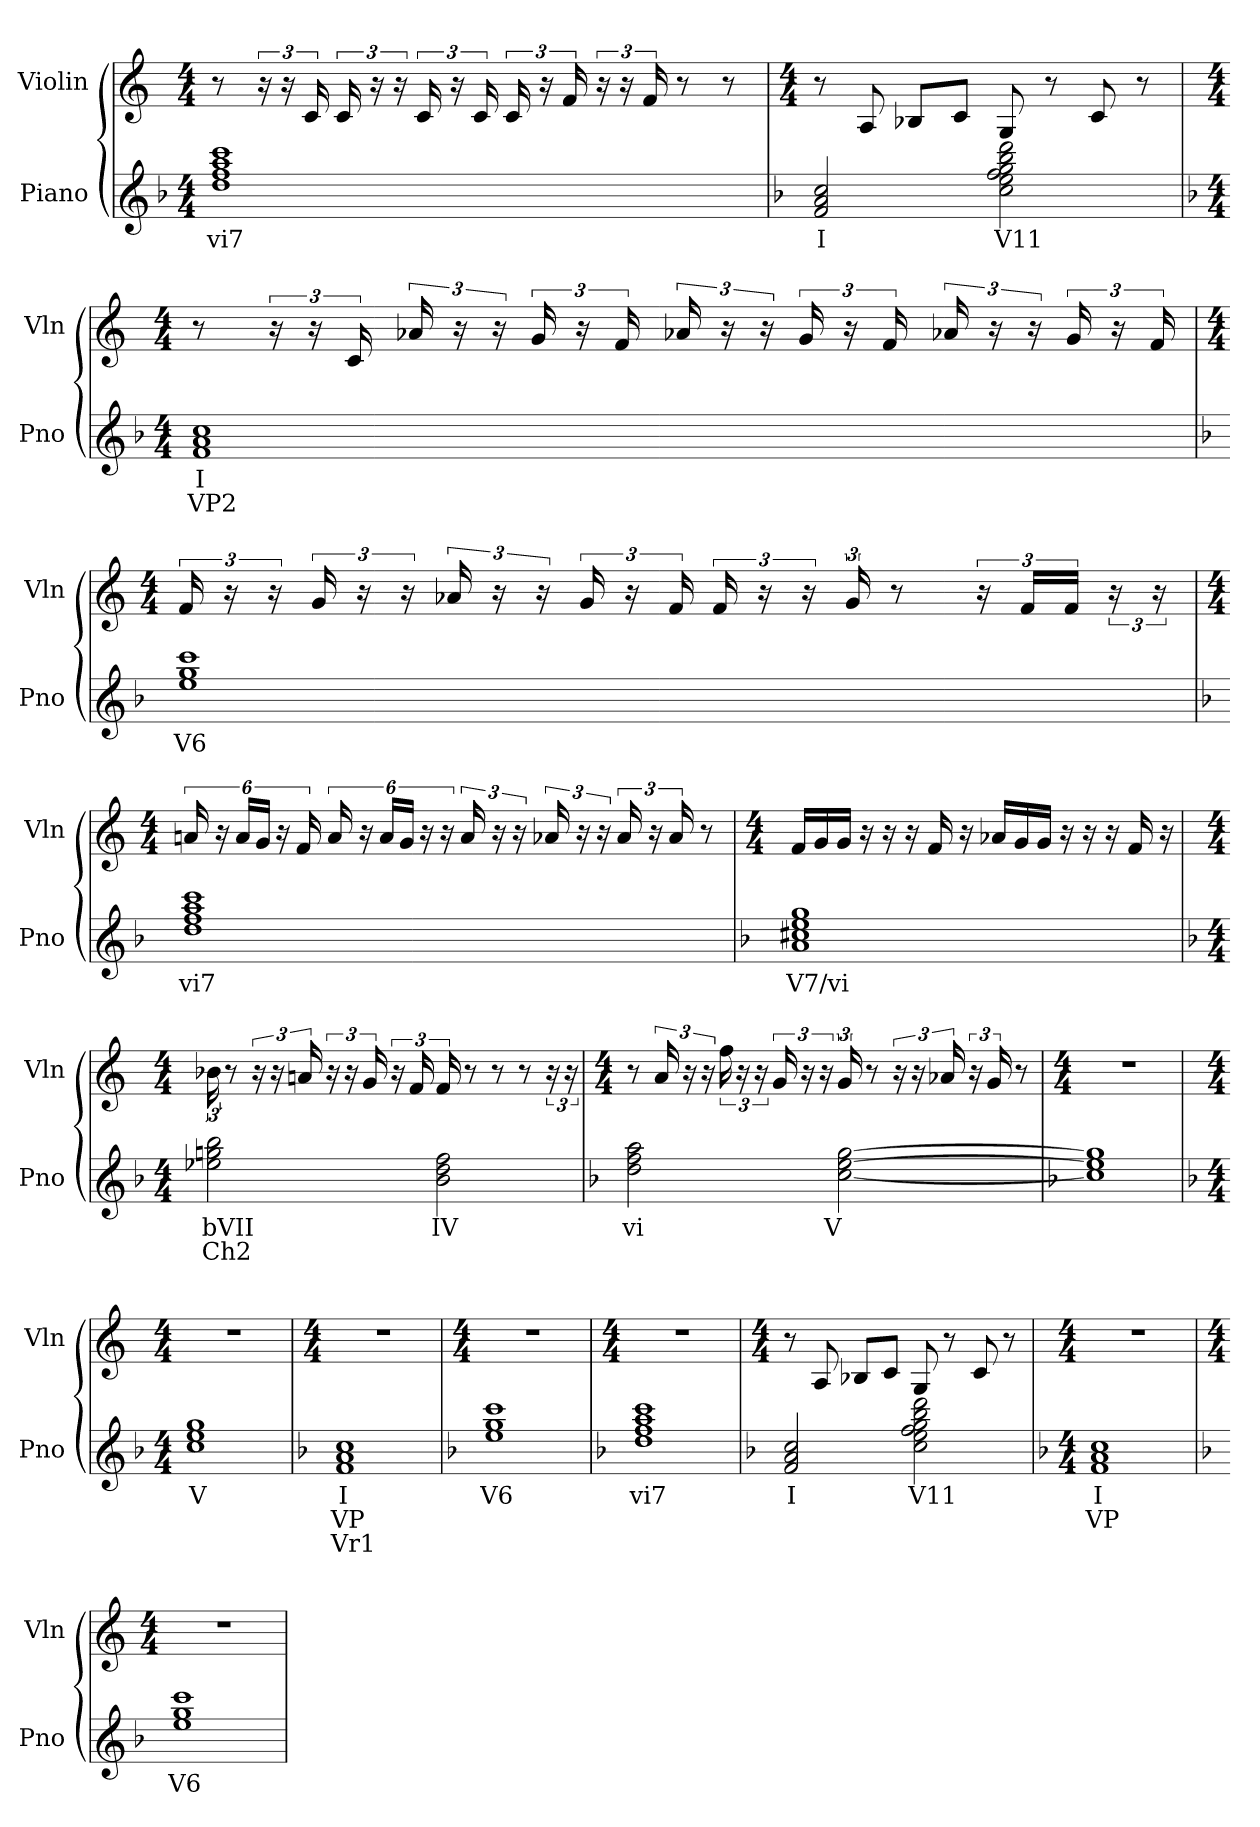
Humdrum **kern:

**kern	**text	**text	**text	**kern
*part2	*part2	*part2	*part2	*part1
*staff2	*staff2	*staff2	*staff2	*staff1
*I"Piano	*	*	*	*I"Violin
*I'Pno	*	*	*	*I'Vln
*k[b-]	*	*	*	*
*F:	*	*	*	*
*M4/4	*	*	*	*M4/4
=	=	=	=	=
1dd 1ff 1aa 1ccc	vi7	.	.	8r
.	.	.	.	24r
.	.	.	.	24r
.	.	.	.	24c
.	.	.	.	24c
.	.	.	.	24r
.	.	.	.	24r
.	.	.	.	24c
.	.	.	.	24r
.	.	.	.	24c
.	.	.	.	24c
.	.	.	.	24r
.	.	.	.	24f
.	.	.	.	24r
.	.	.	.	24r
.	.	.	.	24f
.	.	.	.	8r
.	.	.	.	8r
=	=	=	=	=
*k[b-]	*	*	*	*
*F:	*	*	*	*
*	*	*	*	*M4/4
2f 2a 2cc	I	.	.	8r
.	.	.	.	8A
.	.	.	.	8B-XL
.	.	.	.	8cJ
2cc 2ee 2gg 2bb- 2ddd 2ff	V11	.	.	8G
.	.	.	.	8r
.	.	.	.	8c
.	.	.	.	8r
=	=	=	=	=
*k[b-]	*	*	*	*
*F:	*	*	*	*
*M4/4	*	*	*	*M4/4
1f 1a 1cc	I	VP2	.	8r
.	.	.	.	24r
.	.	.	.	24r
.	.	.	.	24c
.	.	.	.	24a-X
.	.	.	.	24r
.	.	.	.	24r
.	.	.	.	24g
.	.	.	.	24r
.	.	.	.	24f
.	.	.	.	24a-X
.	.	.	.	24r
.	.	.	.	24r
.	.	.	.	24g
.	.	.	.	24r
.	.	.	.	24f
.	.	.	.	24a-X
.	.	.	.	24r
.	.	.	.	24r
.	.	.	.	24g
.	.	.	.	24r
.	.	.	.	24f
=	=	=	=	=
*k[b-]	*	*	*	*
*F:	*	*	*	*
*	*	*	*	*M4/4
1ee 1gg 1ccc	V6	.	.	24f
.	.	.	.	24r
.	.	.	.	24r
.	.	.	.	24g
.	.	.	.	24r
.	.	.	.	24r
.	.	.	.	24a-X
.	.	.	.	24r
.	.	.	.	24r
.	.	.	.	24g
.	.	.	.	24r
.	.	.	.	24f
.	.	.	.	24f
.	.	.	.	24r
.	.	.	.	24r
.	.	.	.	24g
.	.	.	.	8r
.	.	.	.	24r
.	.	.	.	24fLL
.	.	.	.	24fJJ
.	.	.	.	24r
.	.	.	.	24r
=	=	=	=	=
*k[b-]	*	*	*	*
*F:	*	*	*	*
*	*	*	*	*M4/4
1dd 1ff 1aa 1ccc	vi7	.	.	24an
.	.	.	.	24r
.	.	.	.	24aLL
.	.	.	.	24gJJ
.	.	.	.	24r
.	.	.	.	24f
.	.	.	.	24a
.	.	.	.	24r
.	.	.	.	24aLL
.	.	.	.	24gJJ
.	.	.	.	24r
.	.	.	.	24r
.	.	.	.	24a
.	.	.	.	24r
.	.	.	.	24r
.	.	.	.	24a-X
.	.	.	.	24r
.	.	.	.	24r
.	.	.	.	24a-
.	.	.	.	24r
.	.	.	.	24a-
.	.	.	.	8r
=	=	=	=	=
*k[b-]	*	*	*	*
*F:	*	*	*	*
*	*	*	*	*M4/4
1a 1cc#X 1ee 1gg	V7/vi	.	.	16fLL
.	.	.	.	16g
.	.	.	.	16gJJ
.	.	.	.	16r
.	.	.	.	16r
.	.	.	.	16r
.	.	.	.	16f
.	.	.	.	16r
.	.	.	.	16a-XLL
.	.	.	.	16g
.	.	.	.	16gJJ
.	.	.	.	16r
.	.	.	.	16r
.	.	.	.	16r
.	.	.	.	16f
.	.	.	.	16r
=	=	=	=	=
*k[b-]	*	*	*	*
*F:	*	*	*	*
*M4/4	*	*	*	*M4/4
2ee-X 2ggn 2bb-	bVII	Ch2	.	24b-X
.	.	.	.	8r
.	.	.	.	24r
.	.	.	.	24r
.	.	.	.	24an
.	.	.	.	24r
.	.	.	.	24r
.	.	.	.	24g
.	.	.	.	24r
.	.	.	.	24f
2b- 2dd 2ff	IV	.	.	24f
.	.	.	.	8r
.	.	.	.	8r
.	.	.	.	8r
.	.	.	.	24r
.	.	.	.	24r
=	=	=	=	=
*k[b-]	*	*	*	*
*F:	*	*	*	*
*	*	*	*	*M4/4
2dd 2ff 2aa	vi	.	.	8r
.	.	.	.	24a
.	.	.	.	24r
.	.	.	.	24r
.	.	.	.	24ff
.	.	.	.	24r
.	.	.	.	24r
.	.	.	.	24g
.	.	.	.	24r
.	.	.	.	24r
[2cc [2ee [2gg	V	.	.	24g
.	.	.	.	8r
.	.	.	.	24r
.	.	.	.	24r
.	.	.	.	24a-X
.	.	.	.	24r
.	.	.	.	24g
.	.	.	.	8r
=	=	=	=	=
*k[b-]	*	*	*	*
*F:	*	*	*	*
*	*	*	*	*M4/4
1cc] 1ee] 1gg]	.	.	.	1r
=	=	=	=	=
*k[b-]	*	*	*	*
*F:	*	*	*	*
*M4/4	*	*	*	*M4/4
1cc 1ee 1gg	V	.	.	1r
=	=	=	=	=
*k[b-]	*	*	*	*
*F:	*	*	*	*
*	*	*	*	*M4/4
1f 1a 1cc	I	VP	Vr1	1r
=	=	=	=	=
*k[b-]	*	*	*	*
*F:	*	*	*	*
*	*	*	*	*M4/4
1ee 1gg 1ccc	V6	.	.	1r
=	=	=	=	=
*k[b-]	*	*	*	*
*F:	*	*	*	*
*	*	*	*	*M4/4
1dd 1ff 1aa 1ccc	vi7	.	.	1r
=	=	=	=	=
*k[b-]	*	*	*	*
*F:	*	*	*	*
*	*	*	*	*M4/4
2f 2a 2cc	I	.	.	8r
.	.	.	.	8A
.	.	.	.	8B-XL
.	.	.	.	8cJ
2cc 2ee 2gg 2bb- 2ddd 2ff	V11	.	.	8G
.	.	.	.	8r
.	.	.	.	8c
.	.	.	.	8r
=	=	=	=	=
*k[b-]	*	*	*	*
*F:	*	*	*	*
*M4/4	*	*	*	*M4/4
1f 1a 1cc	I	VP	.	1r
=	=	=	=	=
*k[b-]	*	*	*	*
*F:	*	*	*	*
*	*	*	*	*M4/4
1ee 1gg 1ccc	V6	.	.	1r
=	=	=	=	=
*-	*-	*-	*-	*-
